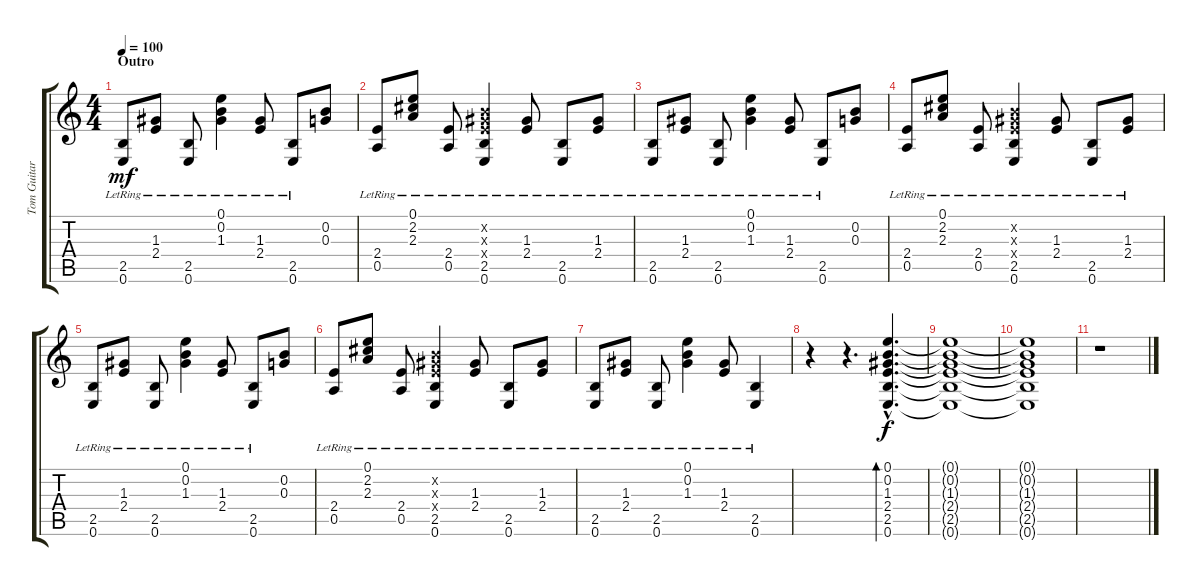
\track ("Tom Guitars" "Tom Guitar") {instrument overdrivenguitar}
\staff {score tabs}
\tuning (E4 B3 G3 D3 A2 E2) {hide}
\ts (4 4)
\section ("" "Outro")
\tempo 100
\clef g2
\ks c
(2.5{lr} 0.6{lr}).8{dy mf instrument acousticguitarsteel} (1.3{lr} 2.4{lr}).8 (2.5{lr} 0.6{lr}).8 (0.1{lr} 0.2{lr} 1.3{lr}).4 (1.3{lr} 2.4{lr}).8 (2.5{lr} 0.6{lr}).8 (0.2 0.3).8 |
(2.4{lr} 0.5{lr}).8 (0.1{lr} 2.2{lr} 2.3{lr}).8 (2.4{lr} 0.5{lr}).8 (0.2{x} 1.3{x} 2.4{x} 2.5{lr} 0.6{lr}).4 (1.3{lr} 2.4{lr}).8 (2.5{lr} 0.6{lr}).8 (1.3{lr} 2.4{lr}).8 |
(2.5{lr} 0.6{lr}).8 (1.3{lr} 2.4{lr}).8 (2.5{lr} 0.6{lr}).8 (0.1{lr} 0.2{lr} 1.3{lr}).4 (1.3{lr} 2.4{lr}).8 (2.5{lr} 0.6{lr}).8 (0.2 0.3).8 |
(2.4{lr} 0.5{lr}).8 (0.1{lr} 2.2{lr} 2.3{lr}).8 (2.4{lr} 0.5{lr}).8 (0.2{x} 1.3{x} 2.4{x} 2.5{lr} 0.6{lr}).4 (1.3{lr} 2.4{lr}).8 (2.5{lr} 0.6{lr}).8 (1.3{lr} 2.4{lr}).8 |
(2.5{lr} 0.6{lr}).8 (1.3{lr} 2.4{lr}).8 (2.5{lr} 0.6{lr}).8 (0.1{lr} 0.2{lr} 1.3{lr}).4 (1.3{lr} 2.4{lr}).8 (2.5{lr} 0.6{lr}).8 (0.2 0.3).8 |
(2.4{lr} 0.5{lr}).8 (0.1{lr} 2.2{lr} 2.3{lr}).8 (2.4{lr} 0.5{lr}).8 (0.2{x} 1.3{x} 2.4{x} 2.5{lr} 0.6{lr}).4 (1.3{lr} 2.4{lr}).8 (2.5{lr} 0.6{lr}).8 (1.3{lr} 2.4{lr}).8 |
(2.5{lr} 0.6{lr}).8 (1.3{lr} 2.4{lr}).8 (2.5{lr} 0.6{lr}).8 (0.1{lr} 0.2{lr} 1.3{lr}).4 (1.3{lr} 2.4{lr}).8 (2.5{lr} 0.6{lr}).4 |
r.4 r.4{d} (0.1{hac} 0.2{hac} 1.3{hac} 2.4{hac} 2.5{hac} 0.6{hac}).4{d bd 240 dy f} |
(0.1{t} 0.2{t} 1.3{t} 2.4{t} 2.5{t} 0.6{t}).1 |
(0.1{t} 0.2{t} 1.3{t} 2.4{t} 2.5{t} 0.6{t}).1 |
r.1
